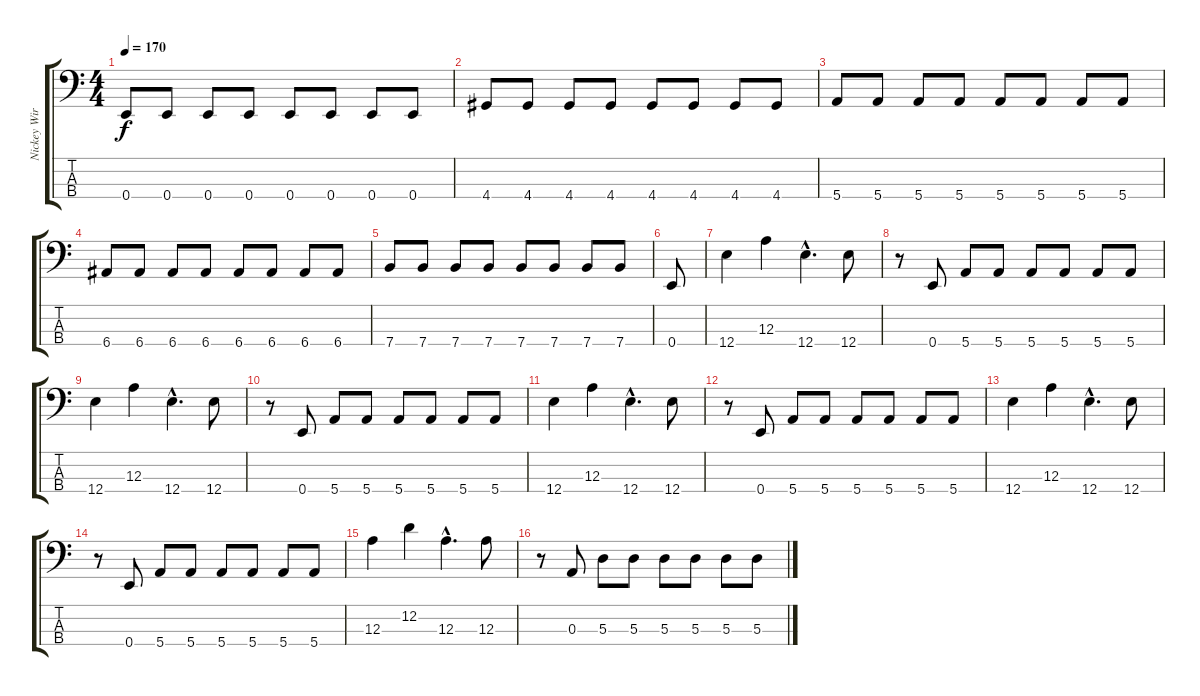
\track ("Nickey Wire" "Nickey Wir") {instrument electricbasspick}
\staff {score tabs}
\tuning (G2 D2 A1 E1) {hide}
\ts (4 4)
\tempo 170
\clef f4
\ks c
0.4.8{dy f} 0.4.8 0.4.8 0.4.8 0.4.8 0.4.8 0.4.8 0.4.8 |
4.4.8 4.4.8 4.4.8 4.4.8 4.4.8 4.4.8 4.4.8 4.4.8 |
5.4.8 5.4.8 5.4.8 5.4.8 5.4.8 5.4.8 5.4.8 5.4.8 |
6.4.8 6.4.8 6.4.8 6.4.8 6.4.8 6.4.8 6.4.8 6.4.8 |
7.4.8 7.4.8 7.4.8 7.4.8 7.4.8 7.4.8 7.4.8 7.4.8 |
0.4.8 |
12.4.4 12.3.4 12.4{hac}.4{d} 12.4.8 |
r.8 0.4.8 5.4.8 5.4.8 5.4.8 5.4.8 5.4.8 5.4.8 |
12.4.4 12.3.4 12.4{hac}.4{d} 12.4.8 |
r.8 0.4.8 5.4.8 5.4.8 5.4.8 5.4.8 5.4.8 5.4.8 |
12.4.4 12.3.4 12.4{hac}.4{d} 12.4.8 |
r.8 0.4.8 5.4.8 5.4.8 5.4.8 5.4.8 5.4.8 5.4.8 |
12.4.4 12.3.4 12.4{hac}.4{d} 12.4.8 |
r.8 0.4.8 5.4.8 5.4.8 5.4.8 5.4.8 5.4.8 5.4.8 |
12.3.4 12.2.4 12.3{hac}.4{d} 12.3.8 |
r.8 0.3.8 5.3.8 5.3.8 5.3.8 5.3.8 5.3.8 5.3.8
